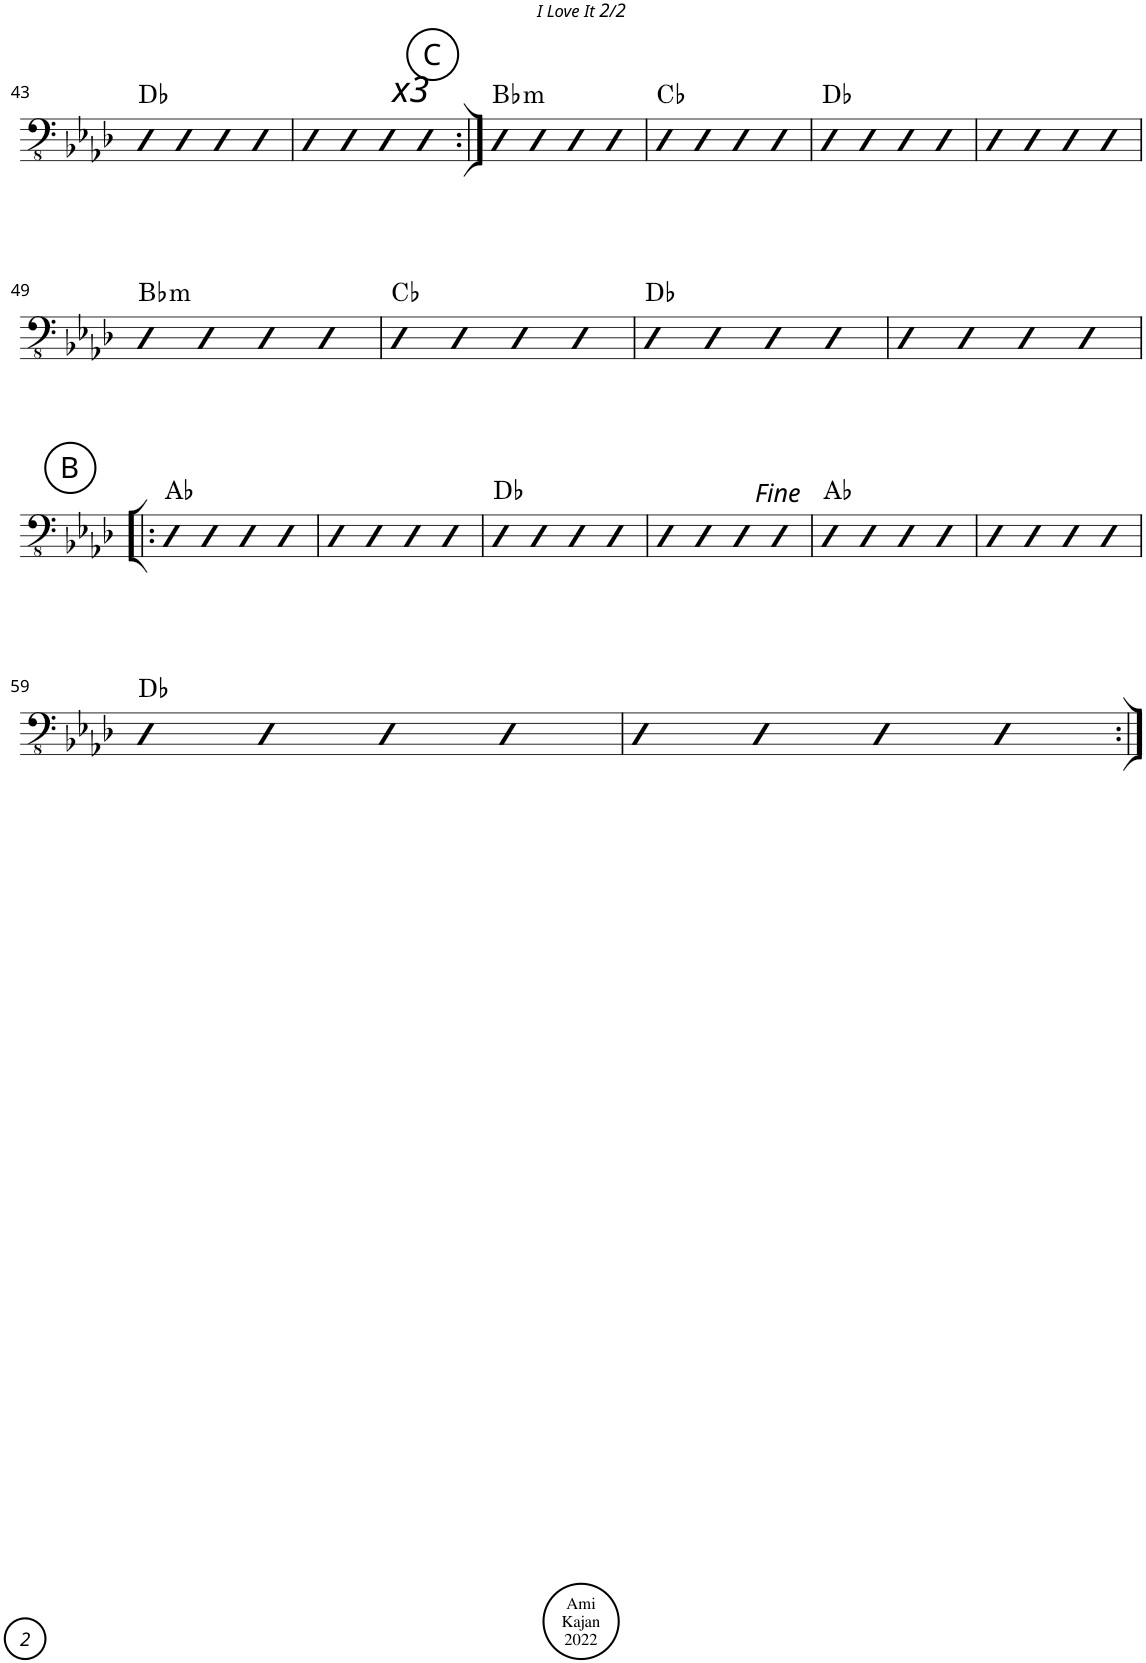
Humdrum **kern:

**kern	**harte
*part1	*part1
*staff1	*
*I"Acoustic Bass	*
*I'Bass	*
!!LO:PB:g=z
*clefFv4	*
*k[b-e-a-d-]	*
*M4/4	*
*met(c)	*
=43	=43
4DD-	Db:maj
4DD-	.
4DD-	.
4DD-	.
=44	=44
4DD-	.
4DD-	.
4DD-	.
!LO:TX:a:i:t=x3	!
4DD-	.
!!LO:REH:place=s1:a:cj:enc=circle:fs=14:t=C
=45:|!	=45:|!
!	!LO:H:kt=m
4DD-	Bb:min
4DD-	.
4DD-	.
4DD-	.
=46	=46
4DD-	Cb:maj
4DD-	.
4DD-	.
4DD-	.
=47	=47
4DD-	Db:maj
4DD-	.
4DD-	.
4DD-	.
=48	=48
4DD-	.
4DD-	.
4DD-	.
4DD-	.
!!LO:LB:g=z
=49	=49
!	!LO:H:kt=m
4DD-	Bb:min
4DD-	.
4DD-	.
4DD-	.
=50	=50
4DD-	Cb:maj
4DD-	.
4DD-	.
4DD-	.
=51	=51
4DD-	Db:maj
4DD-	.
4DD-	.
4DD-	.
=52	=52
4DD-	.
4DD-	.
4DD-	.
4DD-	.
!!LO:LB:g=z
!!LO:REH:place=s1:a:cj:enc=circle:fs=14:t=B
=53!|:	=53!|:
4DD-	Ab:maj
4DD-	.
4DD-	.
4DD-	.
=54	=54
4DD-	.
4DD-	.
4DD-	.
4DD-	.
=55	=55
4DD-	Db:maj
4DD-	.
4DD-	.
4DD-	.
=56	=56
4DD-	.
4DD-	.
4DD-	.
4DD-	.
=57	=57
4DD-	Ab:maj
4DD-	.
4DD-	.
4DD-	.
=58	=58
4DD-	.
4DD-	.
4DD-	.
4DD-	.
!!LO:LB:g=z
=59	=59
4DD-	Db:maj
4DD-	.
4DD-	.
4DD-	.
=60	=60
4DD-	.
4DD-	.
4DD-	.
4DD-	.
=:|!	=:|!
*-	*-
